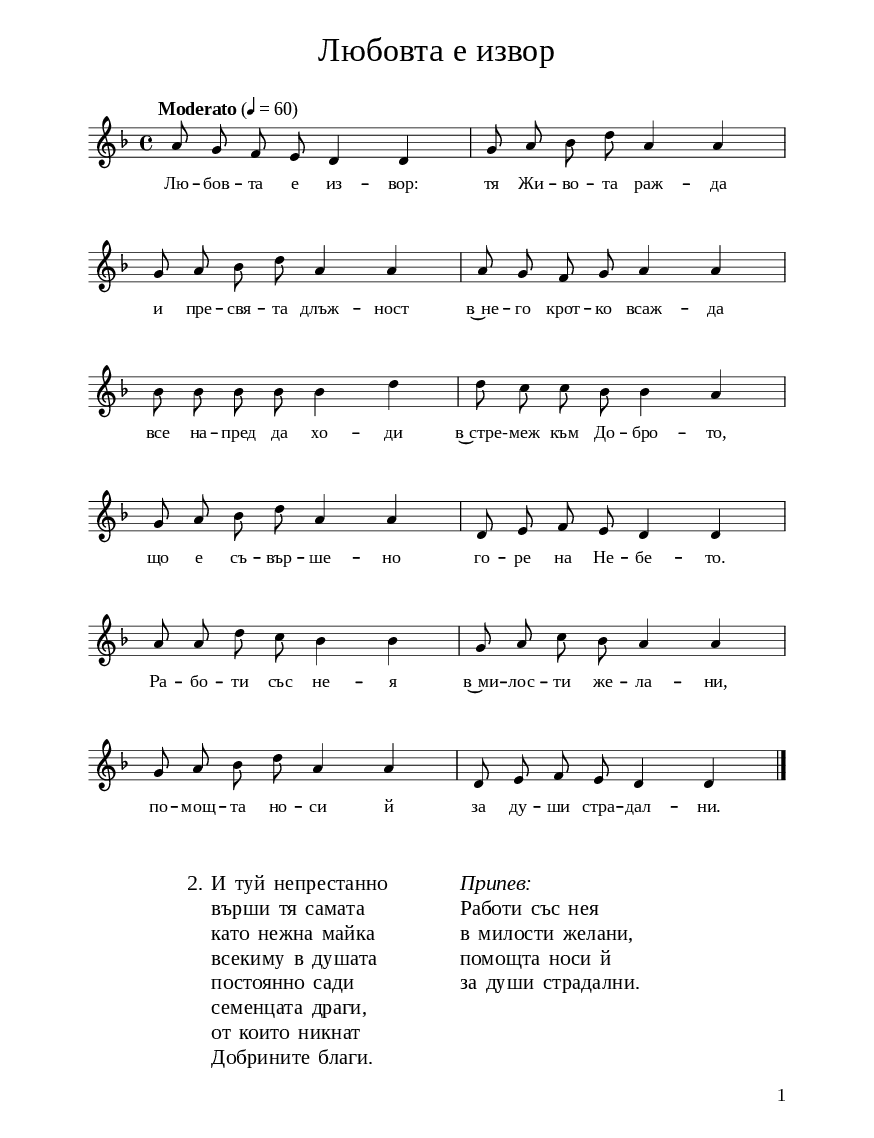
\version "2.24.2"

% include paper part and global functions
\include "include/globals.ily"

\bookpart {
  \label #'ref026
  \tocItem \markup "Любовта е извор"
  \include "include/bookpart-paper.ily"
  \score {
    \include "include/score-layout.ily"

    \new Voice \absolute {
      \clef treble
      \key d \minor
      \time 4/4
      \tempoFunc "Moderato" 4 "60"
      \autoBeamOff
      a'8 g'8 f'8 e'8 d'4 d'4|g'8 a'8 bes'8 d''8 a'4 a'4 | \break
      g'8 a'8 bes'8 d''8 a'4 a'4 | a'8 g'8 f'8 g'8 a'4 a'4| \break
      bes'8 bes'8 bes'8 bes'8 bes'4 d''4 | d''8 c''8 c''8 bes'8 bes'4 a'4 | \break
      g'8 a'8 bes'8 d''8 a'4 a'4 | d'8 e'8 f'8 e'8 d'4 d'4 | \break
      a'8 a'8 d''8 c''8 bes'4 bes'4 | g'8 a'8 c''8 bes'8 a'4 a'4| \break
      g'8 a'8 bes'8 d''8 a'4 a'4 | d'8 e'8 f'8 e'8 d'4 d'4 | \bar "|." \break
    }

    \addlyrics {
      Лю -- бов -- та е из -- вор: тя Жи -- во -- та раж -- да
      и пре -- свя -- та длъж -- ност в~не -- го крот -- ко всаж -- да
      все на -- пред да хо -- ди "в~стре-" -- меж към До -- бро -- то,
      що е съ -- вър -- ше -- но го -- ре на Не -- бе -- то.
      Ра -- бо -- ти със не -- я в~ми -- лос -- ти же -- ла -- ни,
      по -- мощ -- та но -- си й за ду -- ши стра -- дал -- ни.
    }

    \header {
      title = \titleFunc "Любовта е извор" "Ljubovta e izvor"
    }

    \midi{}

  } % score


  \markup \fontsize #bgCoupletFontSize {
    \hspace #9.5
    \override #`(baseline-skip . ,bgCoupletBaselineSkip) % affects space between column lines
    \column {

      \line { 2. И туй непрестанно  }
      \line {   "   " върши тя самата }
      \line {   "   " като нежна майка }
      \line {   "   " всекиму в душата  }
      \line {   "   " постоянно сади}
      \line {   "   " семенцата драги,}
      \line {   "   " от които никнат}
      \line {   "   " Добрините благи.}



    }

    \hspace #4
    \override #`(baseline-skip . ,bgCoupletBaselineSkip) % affects space between column lines
    \column {
      \line { "   " \italic {Припев:} }
      \line {   "   "Работи със нея }
      \line {   "   " в милости желани, }
      \line {   "   "   помощта носи й }
      \line {   "   "  за души страдални. }


    } %column

  } % markup

  \pageBreak

  \markup \fontsize #bgCoupletFontSize {
    \hspace #20
    \override #`(baseline-skip . ,bgCoupletBaselineSkip) % affects space between column lines
    \column {
      \line { 3. Таз велика тайна }
      \line {   "   " кой добре разбира, }
      \line {   "   " свойта душа мила }
      \line {   "   " сутрина разкрива, }
      \line {   "   " както кринът бели}
      \line {   "   "на роса небесна}
      \line {   "   "и на слънчевата}
      \line {   "   "светлина чудесна.}
      \line {   "   "}
      \line { "   " \italic {Припев ...} }
      \line {   "   "}
      \line { 4. Слънцето, което }
      \line {   "   " оживотворява, }
      \line {   "   " овреме човека}
      \line {   "   " топло озарява, }
      \line {   "   "буди и възраства}
      \line {   "   "в него семенцата}
      \line {   "   "и му пълни тайно}
      \line {   "   "с Добрини душата.}
      \line {   "   "}
      \line { "   " \italic {Припев ...} }
      \line {   "   "}
      \line { 5. Плодове тъй сладки, }
      \line {   "   " в Любовта узрели, }
      \line {   "   "най-блажен ще бъде}
      \line {   "   "тоз, който ви вкуси.}
      \line {   "   "В жилища небесни}
      \line {   "   "вечно ще живее,}
      \line {   "   "пред престола Божи}
      \line {   "   "песни ще да пее.}
      \line {   "   "}
      \line { "   " \italic {Припев ...} }
    }

  } % markup


} % bookpart
